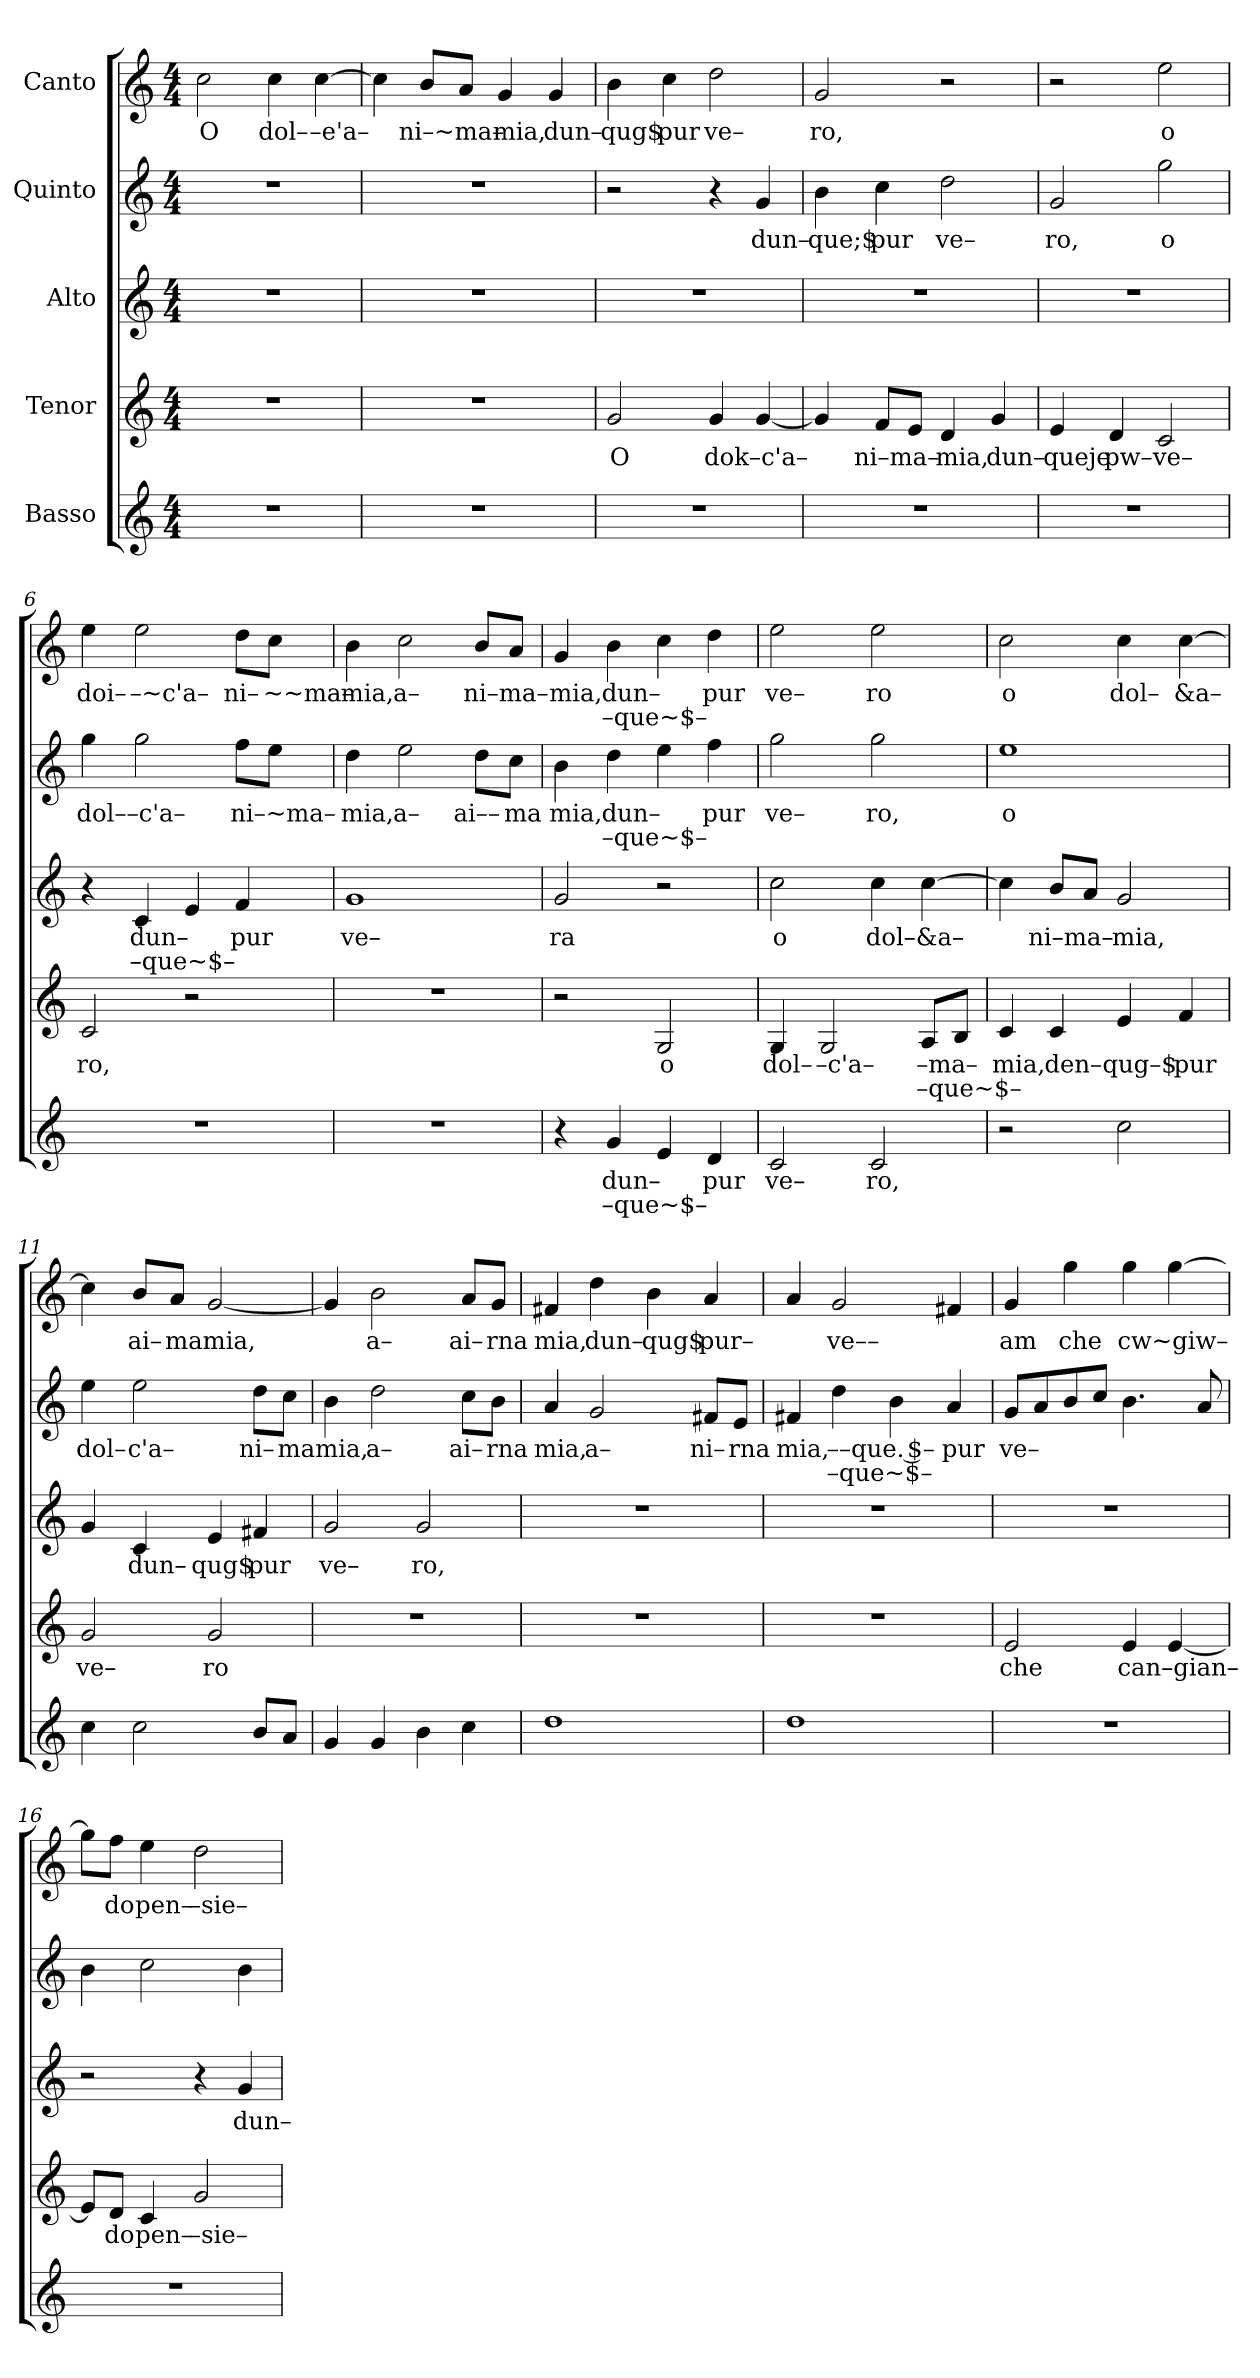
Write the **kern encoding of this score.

**kern	**text	**text	**kern	**text	**text	**kern	**text	**text	**kern	**text	**text	**kern	**text	**text
*part5	*part5	*part5	*part4	*part4	*part4	*part3	*part3	*part3	*part2	*part2	*part2	*part1	*part1	*part1
*staff5	*staff5	*staff5	*staff4	*staff4	*staff4	*staff3	*staff3	*staff3	*staff2	*staff2	*staff2	*staff1	*staff1	*staff1
*I"Basso	*	*	*I"Tenor	*	*	*I"Alto	*	*	*I"Quinto	*	*	*I"Canto	*	*
*clefG2	*	*	*clefG2	*	*	*clefG2	*	*	*clefG2	*	*	*clefG2	*	*
*k[]	*	*	*k[]	*	*	*k[]	*	*	*k[]	*	*	*k[]	*	*
*M4/4	*	*	*M4/4	*	*	*M4/4	*	*	*M4/4	*	*	*M4/4	*	*
*MM120	*	*	*MM120	*	*	*MM120	*	*	*MM120	*	*	*MM120	*	*
=1	=1	=1	=1	=1	=1	=1	=1	=1	=1	=1	=1	=1	=1	=1
!	!	!	!	!	!	!	!	!	!	!	!	!	!LO:LY:b	!
1r	.	.	1r	.	.	1r	.	.	1r	.	.	2cc\	O	.
!	!	!	!	!	!	!	!	!	!	!	!	!	!LO:LY:b	!
.	.	.	.	.	.	.	.	.	.	.	.	4cc\	dol–	.
!	!	!	!	!	!	!	!	!	!	!	!	!	!LO:LY:b	!
.	.	.	.	.	.	.	.	.	.	.	.	[4cc\	–e'a–	.
=2	=2	=2	=2	=2	=2	=2	=2	=2	=2	=2	=2	=2	=2	=2
1r	.	.	1r	.	.	1r	.	.	1r	.	.	4cc\]	.	.
!	!	!	!	!	!	!	!	!	!	!	!	!	!LO:LY:b	!
.	.	.	.	.	.	.	.	.	.	.	.	8b/L	ni–~ma–	.
.	.	.	.	.	.	.	.	.	.	.	.	8a/J	.	.
!	!	!	!	!	!	!	!	!	!	!	!	!	!LO:LY:b	!
.	.	.	.	.	.	.	.	.	.	.	.	4g/	mia,	.
!	!	!	!	!	!	!	!	!	!	!	!	!	!LO:LY:b	!
.	.	.	.	.	.	.	.	.	.	.	.	4g/	dun–	.
=3	=3	=3	=3	=3	=3	=3	=3	=3	=3	=3	=3	=3	=3	=3
!	!	!	!	!LO:LY:b	!	!	!	!	!	!	!	!	!LO:LY:b	!
1r	.	.	2g/	O	.	1r	.	.	2r	.	.	4b\	qug$	.
!	!	!	!	!	!	!	!	!	!	!	!	!	!LO:LY:b	!
.	.	.	.	.	.	.	.	.	.	.	.	4cc\	pur	.
!	!	!	!	!LO:LY:b	!	!	!	!	!	!	!	!	!LO:LY:b	!
.	.	.	4g/	dok–c'a–	.	.	.	.	4r	.	.	2dd\	ve–	.
!	!	!	!	!	!	!	!	!	!	!LO:LY:b	!	!	!	!
.	.	.	[4g/	.	.	.	.	.	4g/	dun–	.	.	.	.
=4	=4	=4	=4	=4	=4	=4	=4	=4	=4	=4	=4	=4	=4	=4
!	!	!	!	!	!	!	!	!	!	!LO:LY:b	!	!	!LO:LY:b	!
1r	.	.	4g/]	.	.	1r	.	.	4b\	que;$	.	2g/	ro,	.
!	!	!	!	!LO:LY:b	!	!	!	!	!	!LO:LY:b	!	!	!	!
.	.	.	8f/L	ni–ma–	.	.	.	.	4cc\	pur	.	.	.	.
.	.	.	8e/J	.	.	.	.	.	.	.	.	.	.	.
!	!	!	!	!LO:LY:b	!	!	!	!	!	!LO:LY:b	!	!	!	!
.	.	.	4d/	mia,	.	.	.	.	2dd\	ve–	.	2r	.	.
!	!	!	!	!LO:LY:b	!	!	!	!	!	!	!	!	!	!
.	.	.	4g/	dun–	.	.	.	.	.	.	.	.	.	.
=5	=5	=5	=5	=5	=5	=5	=5	=5	=5	=5	=5	=5	=5	=5
!	!	!	!	!LO:LY:b	!	!	!	!	!	!LO:LY:b	!	!	!	!
1r	.	.	4e/	queje	.	1r	.	.	2g/	ro,	.	2r	.	.
!	!	!	!	!LO:LY:b	!	!	!	!	!	!	!	!	!	!
.	.	.	4d/	pw–	.	.	.	.	.	.	.	.	.	.
!	!	!	!	!LO:LY:b	!	!	!	!	!	!LO:LY:b	!	!	!LO:LY:b	!
.	.	.	2c/	ve–	.	.	.	.	2gg\	o	.	2ee\	o	.
=6	=6	=6	=6	=6	=6	=6	=6	=6	=6	=6	=6	=6	=6	=6
!	!	!	!	!LO:LY:b	!	!	!	!	!	!LO:LY:b	!	!	!LO:LY:b	!
1r	.	.	2c/	ro,	.	4r	.	.	4gg\	dol––c'a–	.	4ee\	doi–	.
!	!	!	!	!	!	!	!LO:LY:b	!LO:LY:b	!	!	!	!	!LO:LY:b	!
.	.	.	.	.	.	4c/	dun–	–que~$–	2gg\	.	.	2ee\	–~c'a–	.
.	.	.	2r	.	.	4e/	.	.	.	.	.	.	.	.
!	!	!	!	!	!	!	!LO:LY:b	!	!	!LO:LY:b	!	!	!LO:LY:b	!
.	.	.	.	.	.	4f/	pur	.	8ff\L	ni–~ma–	.	8dd\L	ni–	.
!	!	!	!	!	!	!	!	!	!	!	!	!	!LO:LY:b	!
.	.	.	.	.	.	.	.	.	8ee\J	.	.	8cc\J	~~ma–	.
=7	=7	=7	=7	=7	=7	=7	=7	=7	=7	=7	=7	=7	=7	=7
!	!	!	!	!	!	!	!LO:LY:b	!	!	!LO:LY:b	!	!	!LO:LY:b	!
1r	.	.	1r	.	.	1g	ve–	.	4dd\	mia,	.	4b\	mia,	.
!	!	!	!	!	!	!	!	!	!	!LO:LY:b	!	!	!LO:LY:b	!
.	.	.	.	.	.	.	.	.	2ee\	a–	.	2cc\	a–	.
!	!	!	!	!	!	!	!	!	!	!LO:LY:b	!	!	!LO:LY:b	!
.	.	.	.	.	.	.	.	.	8dd\L	ai––	.	8b/L	ni–ma–	.
!	!	!	!	!	!	!	!	!	!	!LO:LY:b	!	!	!	!
.	.	.	.	.	.	.	.	.	8cc\J	ma	.	8a/J	.	.
=8	=8	=8	=8	=8	=8	=8	=8	=8	=8	=8	=8	=8	=8	=8
!	!	!	!	!	!	!	!LO:LY:b	!	!	!LO:LY:b	!	!	!LO:LY:b	!
4r	.	.	2r	.	.	2g/	ra	.	4b\	mia,	.	4g/	mia,	.
!	!LO:LY:b	!LO:LY:b	!	!	!	!	!	!	!	!LO:LY:b	!LO:LY:b	!	!LO:LY:b	!LO:LY:b
4g/	dun–	–que~$–	.	.	.	.	.	.	4dd\	dun–	–que~$–	4b\	dun–	–que~$–
!	!	!	!	!LO:LY:b	!	!	!	!	!	!	!	!	!	!
4e/	.	.	2G/	o	.	2r	.	.	4ee\	.	.	4cc\	.	.
!	!LO:LY:b	!	!	!	!	!	!	!	!	!LO:LY:b	!	!	!LO:LY:b	!
4d/	pur	.	.	.	.	.	.	.	4ff\	pur	.	4dd\	pur	.
=9	=9	=9	=9	=9	=9	=9	=9	=9	=9	=9	=9	=9	=9	=9
!	!LO:LY:b	!	!	!LO:LY:b	!	!	!LO:LY:b	!	!	!LO:LY:b	!	!	!LO:LY:b	!
2c/	ve–	.	4G/	dol–	.	2cc\	o	.	2gg\	ve–	.	2ee\	ve–	.
!	!	!	!	!LO:LY:b	!	!	!	!	!	!	!	!	!	!
.	.	.	2G/	–c'a–	.	.	.	.	.	.	.	.	.	.
!	!LO:LY:b	!	!	!	!	!	!LO:LY:b	!	!	!LO:LY:b	!	!	!LO:LY:b	!
2c/	ro,	.	.	.	.	4cc\	dol–&a–	.	2gg\	ro,	.	2ee\	ro	.
!	!	!	!	!LO:LY:b	!LO:LY:b	!	!	!	!	!	!	!	!	!
.	.	.	8A/L	–ma–	–que~$–	[4cc\	.	.	.	.	.	.	.	.
.	.	.	8B/J	.	.	.	.	.	.	.	.	.	.	.
=10	=10	=10	=10	=10	=10	=10	=10	=10	=10	=10	=10	=10	=10	=10
!	!	!	!	!LO:LY:b	!	!	!	!	!	!LO:LY:b	!	!	!LO:LY:b	!
2r	.	.	4c/	mia,	.	4cc\]	.	.	1ee	o	.	2cc\	o	.
!	!	!	!	!LO:LY:b	!	!	!LO:LY:b	!	!	!	!	!	!	!
.	.	.	4c/	den–	.	8b/L	ni–ma–	.	.	.	.	.	.	.
.	.	.	.	.	.	8a/J	.	.	.	.	.	.	.	.
!	!	!	!	!LO:LY:b	!	!	!LO:LY:b	!	!	!	!	!	!LO:LY:b	!
2cc\	.	.	4e/	qug–$	.	2g/	mia,	.	.	.	.	4cc\	dol–	.
!	!	!	!	!LO:LY:b	!	!	!	!	!	!	!	!	!LO:LY:b	!
.	.	.	4f/	pur	.	.	.	.	.	.	.	[4cc\	&a–	.
=11	=11	=11	=11	=11	=11	=11	=11	=11	=11	=11	=11	=11	=11	=11
!	!	!	!	!LO:LY:b	!	!	!	!	!	!LO:LY:b	!	!	!	!
4cc\	.	.	2g/	ve–	.	4g/	.	.	4ee\	dol–	.	4cc\]	.	.
!	!	!	!	!	!	!	!LO:LY:b	!	!	!LO:LY:b	!	!	!LO:LY:b	!
2cc\	.	.	.	.	.	4c/	dun–	.	2ee\	c'a–	.	8b/L	ai–	.
!	!	!	!	!	!	!	!	!	!	!	!	!	!LO:LY:b	!
.	.	.	.	.	.	.	.	.	.	.	.	8a/J	ma	.
!	!	!	!	!LO:LY:b	!	!	!LO:LY:b	!	!	!	!	!	!LO:LY:b	!
.	.	.	2g/	ro	.	4e/	qug$	.	.	.	.	[2g/	mia,	.
!	!	!	!	!	!	!	!LO:LY:b	!	!	!LO:LY:b	!	!	!	!
8b/L	.	.	.	.	.	4f#X/	pur	.	8dd\L	ni–	.	.	.	.
!	!	!	!	!	!	!	!	!	!	!LO:LY:b	!	!	!	!
8a/J	.	.	.	.	.	.	.	.	8cc\J	ma	.	.	.	.
=12	=12	=12	=12	=12	=12	=12	=12	=12	=12	=12	=12	=12	=12	=12
!	!	!	!	!	!	!	!LO:LY:b	!	!	!LO:LY:b	!	!	!	!
4g/	.	.	1r	.	.	2g/	ve–	.	4b\	mia,	.	4g/]	.	.
!	!	!	!	!	!	!	!	!	!	!LO:LY:b	!	!	!LO:LY:b	!
4g/	.	.	.	.	.	.	.	.	2dd\	a–	.	2b\	a–	.
!	!	!	!	!	!	!	!LO:LY:b	!	!	!	!	!	!	!
4b\	.	.	.	.	.	2g/	ro,	.	.	.	.	.	.	.
!	!	!	!	!	!	!	!	!	!	!LO:LY:b	!	!	!LO:LY:b	!
4cc\	.	.	.	.	.	.	.	.	8cc\L	ai–	.	8a/L	ai–	.
!	!	!	!	!	!	!	!	!	!	!LO:LY:b	!	!	!LO:LY:b	!
.	.	.	.	.	.	.	.	.	8b\J	rna	.	8g/J	rna	.
=13	=13	=13	=13	=13	=13	=13	=13	=13	=13	=13	=13	=13	=13	=13
!	!	!	!	!	!	!	!	!	!	!LO:LY:b	!	!	!LO:LY:b	!
1dd	.	.	1r	.	.	1r	.	.	4a/	mia,	.	4f#X/	mia,	.
!	!	!	!	!	!	!	!	!	!	!LO:LY:b	!	!	!LO:LY:b	!
.	.	.	.	.	.	.	.	.	2g/	a–	.	4dd\	dun–	.
!	!	!	!	!	!	!	!	!	!	!	!	!	!LO:LY:b	!
.	.	.	.	.	.	.	.	.	.	.	.	4b\	qug$	.
!	!	!	!	!	!	!	!	!	!	!LO:LY:b	!	!	!LO:LY:b	!
.	.	.	.	.	.	.	.	.	8f#X/L	ni–	.	4a/	pur–	.
!	!	!	!	!	!	!	!	!	!	!LO:LY:b	!	!	!	!
.	.	.	.	.	.	.	.	.	8e/J	rna	.	.	.	.
=14	=14	=14	=14	=14	=14	=14	=14	=14	=14	=14	=14	=14	=14	=14
!	!	!	!	!	!	!	!	!	!	!LO:LY:b	!	!	!	!
1dd	.	.	1r	.	.	1r	.	.	4f#X/	mia,	.	4a/	.	.
!	!	!	!	!	!	!	!	!	!	!LO:LY:b	!LO:LY:b	!	!LO:LY:b	!
.	.	.	.	.	.	.	.	.	4dd\	––que. $–	–que~$–	2g/	ve––	.
.	.	.	.	.	.	.	.	.	4b\	.	.	.	.	.
!	!	!	!	!	!	!	!	!	!	!LO:LY:b	!	!	!	!
.	.	.	.	.	.	.	.	.	4a/	pur	.	4f#X/	.	.
=15	=15	=15	=15	=15	=15	=15	=15	=15	=15	=15	=15	=15	=15	=15
!	!	!	!	!LO:LY:b	!	!	!	!	!	!LO:LY:b	!	!	!LO:LY:b	!
1r	.	.	2e/	che	.	1r	.	.	8g/L	ve–	.	4g/	am	.
.	.	.	.	.	.	.	.	.	8a/	.	.	.	.	.
!	!	!	!	!	!	!	!	!	!	!	!	!	!LO:LY:b	!
.	.	.	.	.	.	.	.	.	8b/	.	.	4gg\	che	.
.	.	.	.	.	.	.	.	.	8cc/J	.	.	.	.	.
!	!	!	!	!LO:LY:b	!	!	!	!	!	!	!	!	!LO:LY:b	!
.	.	.	4e/	can–gian–	.	.	.	.	4.b\	.	.	4gg\	cw~giw–	.
.	.	.	[4e/	.	.	.	.	.	.	.	.	[4gg\	.	.
.	.	.	.	.	.	.	.	.	8a/	.	.	.	.	.
=16	=16	=16	=16	=16	=16	=16	=16	=16	=16	=16	=16	=16	=16	=16
1r	.	.	8e/L]	.	.	2r	.	.	4b\	.	.	8gg\L]	.	.
!	!	!	!	!LO:LY:b	!	!	!	!	!	!	!	!	!LO:LY:b	!
.	.	.	8d/J	do	.	.	.	.	.	.	.	8ff\J	do	.
!	!	!	!	!LO:LY:b	!	!	!	!	!	!	!	!	!LO:LY:b	!
.	.	.	4c/	pen–	.	.	.	.	2cc\	.	.	4ee\	pen–	.
!	!	!	!	!LO:LY:b	!	!	!	!	!	!	!	!	!LO:LY:b	!
.	.	.	2g/	–sie–	.	4r	.	.	.	.	.	2dd\	–sie–	.
!	!	!	!	!	!	!	!LO:LY:b	!	!	!	!	!	!	!
.	.	.	.	.	.	4g/	dun–	.	4b\	.	.	.	.	.
=	=	=	=	=	=	=	=	=	=	=	=	=	=	=
*-	*-	*-	*-	*-	*-	*-	*-	*-	*-	*-	*-	*-	*-	*-
